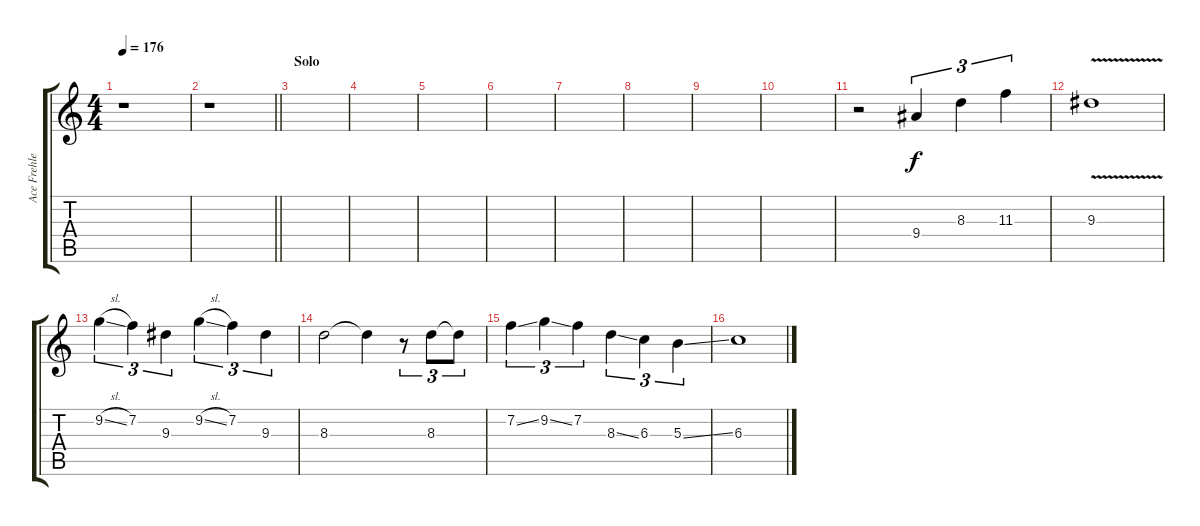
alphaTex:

\track ("Ace Frehley" "Ace Frehle") {instrument overdrivenguitar}
\staff {score tabs}
\tuning (Eb4 Bb3 Gb3 Db3 Ab2 Eb2) {hide}
\ts (4 4)
\tempo 176
\clef g2
\ks c
r.1{dy f} |
\barLineRight lightlight
r.1 |
\section ("" "Solo")
|
|
|
|
|
|
|
|
r.2 9.4.4{tu (3 2)} 8.3.4{tu (3 2)} 11.3.4{tu (3 2)} |
9.3{v}.1 |
9.2{sl}.4{tu (3 2)} 7.2.4{tu (3 2)} 9.3.4{tu (3 2)} 9.2{sl}.4{tu (3 2)} 7.2.4{tu (3 2)} 9.3.4{tu (3 2)} |
8.3.2 8.3{t}.4 r.8{tu (3 2)} 8.3.8{tu (3 2)} 8.3{t}.8{tu (3 2)} |
7.2{ss}.4{tu (3 2)} 9.2{ss}.4{tu (3 2)} 7.2.4{tu (3 2)} 8.3{ss}.4{tu (3 2)} 6.3.4{tu (3 2)} 5.3{ss}.4{tu (3 2)} |
6.3.1
